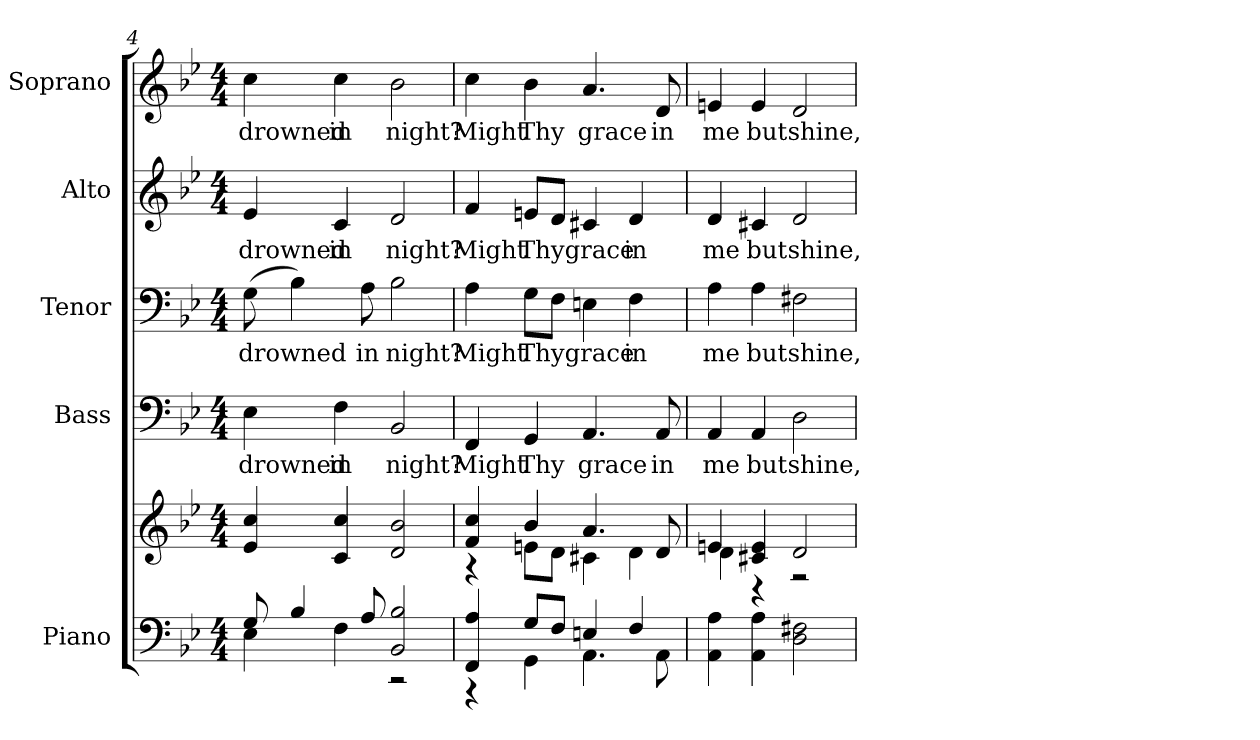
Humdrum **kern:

**kern	**kern	**kern	**text	**kern	**text	**kern	**text	**kern	**text
*part5	*part5	*part4	*part4	*part3	*part3	*part2	*part2	*part1	*part1
*staff6	*staff5	*staff4	*staff4	*staff3	*staff3	*staff2	*staff2	*staff1	*staff1
*I"Piano	*	*I"Bass	*	*I"Tenor	*	*I"Alto	*	*I"Soprano	*
*I'Pno.	*	*I'B.	*	*I'T.	*	*I'A.	*	*I'S.	*
*clefF4	*clefG2	*clefF4	*	*clefF4	*	*clefG2	*	*clefG2	*
*k[b-e-]	*k[b-e-]	*k[b-e-]	*	*k[b-e-]	*	*k[b-e-]	*	*k[b-e-]	*
*B-:	*B-:	*B-:	*	*B-:	*	*B-:	*	*B-:	*
*M4/4	*M4/4	*M4/4	*	*M4/4	*	*M4/4	*	*M4/4	*
=4	=4	=4	=4	=4	=4	=4	=4	=4	=4
*^	*	*	*	*	*	*	*	*	*
!	!	!	!	!LO:LY:b:color=#000000	!	!	!	!	!	!
!	!	!	!	!	!	!LO:LY:b:color=#000000	!	!	!	!
!	!	!	!	!	!	!	!	!LO:LY:b:color=#000000	!	!
!	!	!	!	!	!	!	!	!	!	!LO:LY:b:color=#000000
8Gi/	4E-i\	4e-i/ 4cci	4E-i\	drowned	(8Gi\	drowned	4e-i/	drowned	4cci\	drowned
4B-i/	.	.	.	.	4B-i\)	.	.	.	.	.
!	!	!	!	!LO:LY:b:color=#000000	!	!	!	!	!	!
!	!	!	!	!	!	!	!	!LO:LY:b:color=#000000	!	!
!	!	!	!	!	!	!	!	!	!	!LO:LY:b:color=#000000
.	4Fi\	4ci/ 4cci	4Fi\	in	.	.	4ci/	in	4cci\	in
!	!	!	!	!	!	!LO:LY:b:color=#000000	!	!	!	!
8Ai/	.	.	.	.	8Ai\	in	.	.	.	.
!	!	!	!	!LO:LY:b:color=#000000	!	!	!	!	!	!
!	!	!	!	!	!	!LO:LY:b:color=#000000	!	!	!	!
!	!	!	!	!	!	!	!	!LO:LY:b:color=#000000	!	!
!	!	!	!	!	!	!	!	!	!	!LO:LY:b:color=#000000
2BB-i/ 2B-i	2r	2di/ 2b-i	2BB-i/	night?	2B-i\	night?	2di/	night?	2b-i\	night?
!!LO:PB:g=z
=5	=5	=5	=5	=5	=5	=5	=5	=5	=5	=5
*	*	*^	*	*	*	*	*	*	*	*
!	!	!	!	!	!LO:LY:b:color=#000000	!	!	!	!	!	!
!	!	!	!	!	!	!	!LO:LY:b:color=#000000	!	!	!	!
!	!	!	!	!	!	!	!	!	!LO:LY:b:color=#000000	!	!
!	!	!	!	!	!	!	!	!	!	!	!LO:LY:b:color=#000000
4FFi/ 4Ai	4r	4fi/ 4cci	4r	4FFi/	Might	4Ai\	Might	4fi/	Might	4cci\	Might
!	!	!	!	!	!LO:LY:b:color=#000000	!	!	!	!	!	!
!	!	!	!	!	!	!	!LO:LY:b:color=#000000	!	!	!	!
!	!	!	!	!	!	!	!	!	!LO:LY:b:color=#000000	!	!
!	!	!	!	!	!	!	!	!	!	!	!LO:LY:b:color=#000000
8Gi/L	4GGi\	4b-i/	8eni\L	4GGi/	Thy	8Gi\L	Thy	8eni/L	Thy	4b-i\	Thy
8Fi/J	.	.	8di\J	.	.	8Fi\J	.	8di/J	.	.	.
!	!	!	!	!	!LO:LY:b:color=#000000	!	!	!	!	!	!
!	!	!	!	!	!	!	!LO:LY:b:color=#000000	!	!	!	!
!	!	!	!	!	!	!	!	!	!LO:LY:b:color=#000000	!	!
!	!	!	!	!	!	!	!	!	!	!	!LO:LY:b:color=#000000
4Eni/	4.AAi\	4.ai/	4c#Xi\	4.AAi/	grace	4Eni\	grace	4c#Xi/	grace	4.ai/	grace
!	!	!	!	!	!	!	!LO:LY:b:color=#000000	!	!	!	!
!	!	!	!	!	!	!	!	!	!LO:LY:b:color=#000000	!	!
4Fi/	.	.	4di\	.	.	4Fi\	in	4di/	in	.	.
!	!	!	!	!	!LO:LY:b:color=#000000	!	!	!	!	!	!
!	!	!	!	!	!	!	!	!	!	!	!LO:LY:b:color=#000000
.	8AAi\	8di/	.	8AAi/	in	.	.	.	.	8di/	in
*v	*v	*	*	*	*	*	*	*	*	*	*
=6	=6	=6	=6	=6	=6	=6	=6	=6	=6	=6
*^	*	*	*	*	*	*	*	*	*	*
!	!	!	!	!	!LO:LY:b:color=#000000	!	!	!	!	!	!
*v	*v	*	*	*	*	*	*	*	*	*	*
*^	*	*	*	*	*	*	*	*	*	*
!	!	!	!	!	!	!	!LO:LY:b:color=#000000	!	!	!	!
*v	*v	*	*	*	*	*	*	*	*	*	*
*^	*	*	*	*	*	*	*	*	*	*
!	!	!	!	!	!	!	!	!	!LO:LY:b:color=#000000	!	!
*v	*v	*	*	*	*	*	*	*	*	*	*
*^	*	*	*	*	*	*	*	*	*	*
!	!	!	!	!	!	!	!	!	!	!	!LO:LY:b:color=#000000
*v	*v	*	*	*	*	*	*	*	*	*	*
4AAi\ 4Ai	4eni/	4di\	4AAi/	me	4Ai\	me	4di/	me	4eni/	me
!	!	!	!	!LO:LY:b:color=#000000	!	!	!	!	!	!
!	!	!	!	!	!	!LO:LY:b:color=#000000	!	!	!	!
!	!	!	!	!	!	!	!	!LO:LY:b:color=#000000	!	!
!	!	!	!	!	!	!	!	!	!	!LO:LY:b:color=#000000
4AAi\ 4Ai	4c#Xi/ 4ei	4r	4AAi/	but	4Ai\	but	4c#Xi/	but	4ei/	but
!	!	!	!	!LO:LY:b:color=#000000	!	!	!	!	!	!
!	!	!	!	!	!	!LO:LY:b:color=#000000	!	!	!	!
!	!	!	!	!	!	!	!	!LO:LY:b:color=#000000	!	!
!	!	!	!	!	!	!	!	!	!	!LO:LY:b:color=#000000
2Di\ 2F#Xi	2di/	2r	2Di\	shine,	2F#Xi\	shine,	2di/	shine,	2di/	shine,
*	*v	*v	*	*	*	*	*	*	*	*
=	=	=	=	=	=	=	=	=	=
*-	*-	*-	*-	*-	*-	*-	*-	*-	*-
